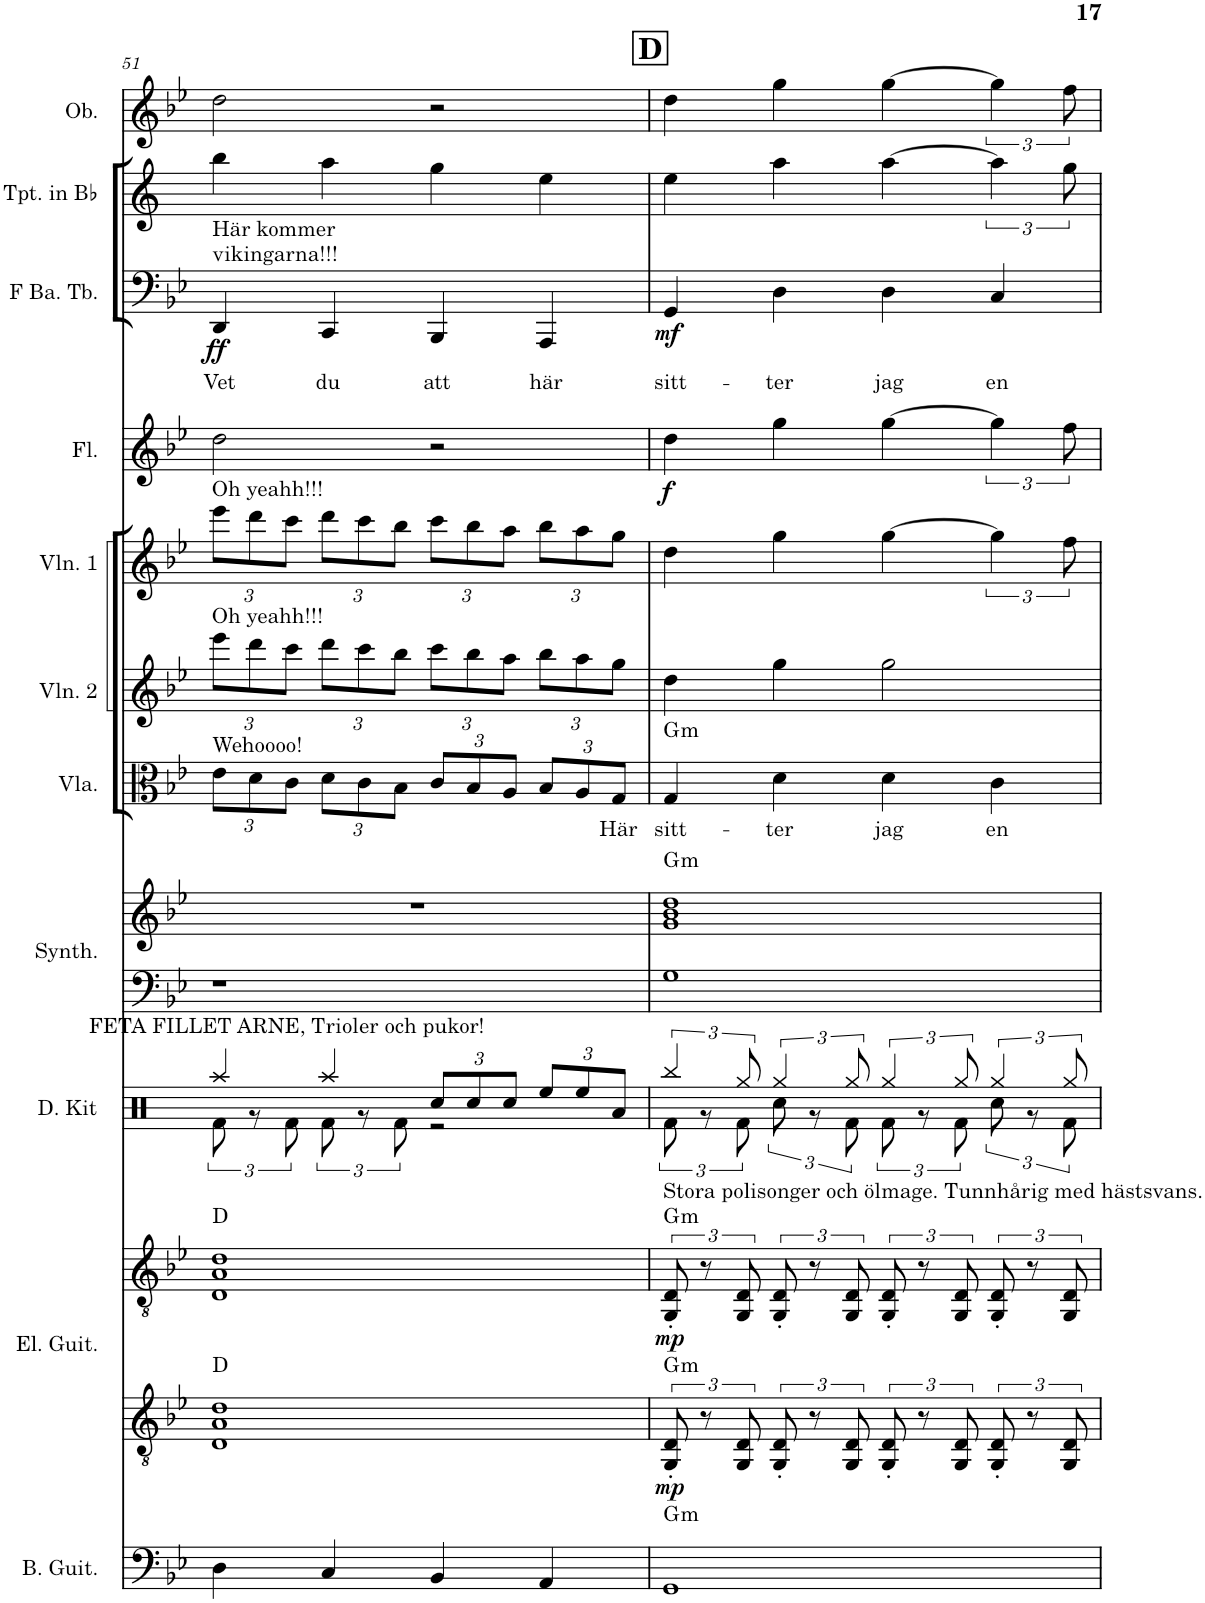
**kern	**harte	**kern	**kern	**dynam	**harte	**kern	**kern	**kern	**harte	**kern	**text	**harte	**kern	**kern	**kern	**dynam	**kern	**text	**dynam	**kern	**kern
*part11	*part11	*part10	*part10	*part10	*part10	*part9	*part8	*part8	*part8	*part7	*part7	*part7	*part6	*part5	*part4	*part4	*part3	*part3	*part3	*part2	*part1
*staff13	*	*staff12	*staff11	*staff11/12	*	*staff10	*staff9	*staff8	*	*staff7	*staff7	*	*staff6	*staff5	*staff4	*staff4	*staff3	*staff3	*staff3	*staff2	*staff1
*I"Bass Guitar	*	*I"Electric Guitar	*	*	*	*I"Drum Kit	*I"Choir Synthesizer	*	*	*I"Viola	*	*	*I"Violin 2	*I"Violin 1	*I"Flute	*	*I"F Bass Tuba	*	*	*I"Trumpet in Bb	*I"Oboe
*I'B. Guit.	*	*I'El. Guit.	*	*	*	*I'D. Kit	*I'Synth.	*	*	*I'Vla.	*	*	*I'Vln. 2	*I'Vln. 1	*I'Fl.	*	*I'F Ba. Tb.	*	*	*I'Tpt. in Bb	*I'Ob.
!!LO:PB:g=z
*clefF4	*	*clefGv2	*clefGv2	*	*	*clefX	*clefF4	*clefG2	*	*clefC3	*	*	*clefG2	*clefG2	*clefG2	*	*clefF4	*	*	*clefG2	*clefG2
*Trd7c12	*	*	*	*	*	*	*	*	*	*	*	*	*	*	*	*	*	*	*	*Trd1c2	*
*k[b-e-]	*	*k[b-e-]	*k[b-e-]	*	*	*k[]	*k[b-e-]	*k[b-e-]	*	*k[b-e-]	*	*	*k[b-e-]	*k[b-e-]	*k[b-e-]	*	*k[b-e-]	*	*	*k[]	*k[b-e-]
*M4/4	*	*M4/4	*M4/4	*	*	*M4/4	*M4/4	*M4/4	*	*M4/4	*	*	*M4/4	*M4/4	*M4/4	*	*M4/4	*	*	*M4/4	*M4/4
=51	=51	=51	=51	=51	=51	=51	=51	=51	=51	=51	=51	=51	=51	=51	=51	=51	=51	=51	=51	=51	=51
*	*	*	*	*	*	*^	*	*	*	*	*	*	*	*	*	*	*	*	*	*	*
*	*	*	*	*	*	*	*	*	*	*	*Xbrackettup	*	*	*Xbrackettup	*Xbrackettup	*	*	*	*	*	*	*
!	!	!	!	!	!	!	!	!	!	!	!	!	!	!	!	!	!	!LO:TX:a:t=Här kommer	!	!	!	!
!	!	!	!	!	!	!	!	!	!	!	!	!	!	!	!	!	!	!LO:TX:a:t=vikingarna!!!	!	!	!	!
!	!	!	!	!	!	!	!	!	!	!	!	!	!	!	!LO:TX:a:t=Oh yeahh!!!	!	!	!	!	!	!	!
!	!	!	!	!	!	!	!	!	!	!	!	!	!	!LO:TX:a:t=Oh yeahh!!!	!	!	!	!	!	!	!	!
!	!	!	!	!	!	!	!	!	!	!	!LO:TX:a:t=Wehoooo!	!	!	!	!	!	!	!	!	!	!	!
!	!	!	!	!	!	!LO:TX:a:t=FETA FILLET ARNE, Trioler och pukor!	!	!	!	!	!	!	!	!	!	!	!	!	!	!	!	!
!	!	!	!	!	!	!	!	!	!	!	!	!	!	!	!	!	!	!	!LO:LY:b	!LO:DY:b	!	!
4D\	.	1D 1A 1d	1D 1A 1d	.	D:maj D:maj	4Raa/	12Rf\	1r	1r	.	12e-\L	.	.	12eee-\L	12eee-\L	2dd\	.	4DD/	Vet	ff	4bb\	2dd\
.	.	.	.	.	.	.	12r	.	.	.	12d\	.	.	12ddd\	12ddd\	.	.	.	.	.	.	.
.	.	.	.	.	.	.	12Rf\	.	.	.	12c\J	.	.	12ccc\J	12ccc\J	.	.	.	.	.	.	.
!	!	!	!	!	!	!	!	!	!	!	!	!	!	!	!	!	!	!	!LO:LY:b	!	!	!
4C/	.	.	.	.	.	4Raa/	12Rf\	.	.	.	12d\L	.	.	12ddd\L	12ddd\L	.	.	4CC/	du	.	4aa\	.
.	.	.	.	.	.	.	12r	.	.	.	12c\	.	.	12ccc\	12ccc\	.	.	.	.	.	.	.
.	.	.	.	.	.	.	12Rf\	.	.	.	12B-\J	.	.	12bb-\J	12bb-\J	.	.	.	.	.	.	.
*	*	*	*	*	*	*Xbrackettup	*	*	*	*	*	*	*	*	*	*	*	*	*	*	*	*
!	!	!	!	!	!	!	!	!	!	!	!	!	!	!	!	!	!	!	!LO:LY:b	!	!	!
4BB-/	.	.	.	.	.	12Rcc/L	2r	.	.	.	12c/L	.	.	12ccc\L	12ccc\L	2r	.	4BBB-/	att	.	4gg\	2r
.	.	.	.	.	.	12Rcc/	.	.	.	.	12B-/	.	.	12bb-\	12bb-\	.	.	.	.	.	.	.
.	.	.	.	.	.	12Rcc/J	.	.	.	.	12A/J	.	.	12aa\J	12aa\J	.	.	.	.	.	.	.
!	!	!	!	!	!	!	!	!	!	!	!	!	!	!	!	!	!	!	!LO:LY:b	!	!	!
4AA/	.	.	.	.	.	12Ree/L	.	.	.	.	12B-/L	.	.	12bb-\L	12bb-\L	.	.	4AAA/	här	.	4ee\	.
.	.	.	.	.	.	12Ree/	.	.	.	.	12A/	.	.	12aa\	12aa\	.	.	.	.	.	.	.
!	!	!	!	!	!	!	!	!	!	!	!	!LO:LY:b	!	!	!	!	!	!	!	!	!	!
.	.	.	.	.	.	12Ra/J	.	.	.	.	12G/J	Här	.	12gg\J	12gg\J	.	.	.	.	.	.	.
!!LO:REH:place=s1:a:B:cj:fs=14:t=D
=52	=52	=52	=52	=52	=52	=52	=52	=52	=52	=52	=52	=52	=52	=52	=52	=52	=52	=52	=52	=52	=52	=52
*	*	*	*	*	*	*brackettup	*	*	*	*	*	*	*	*	*	*	*	*	*	*	*	*
!	!	!	!LO:TX:a:t=Stora polisonger och ölmage. Tunnhårig med hästsvans.	!	!	!	!	!	!	!	!	!	!	!	!	!	!	!	!	!	!	!
!	!	!	!	!LO:DY:b=2	!	!	!	!	!	!	!	!LO:LY:b	!	!	!	!	!	!	!LO:LY:b	!	!	!
!	!LO:H:kt=m	!	!	!LO:DY:n=1:b	!LO:H:n=1:kt=m	!	!	!	!	!	!	!	!	!	!	!	!LO:DY:b	!	!	!LO:DY:b	!	!
!	!	!	!	!	!LO:H:n=2:kt=m	!	!	!	!	!LO:H:kt=m	!	!	!LO:H:kt=m	!	!	!	!	!	!	!	!	!
1GG	G:min	12GG/' 12D/'	12GG/' 12D/'	mp mp	G:min G:min	6Rbb/	12Rf\	1G	1g 1b- 1dd	G:min	4G/	sitt-	G:min	4dd\	4dd\	4dd\	f	4GG/	sitt-	mf	4ee\	4dd\
.	.	12r	12r	.	.	.	12r	.	.	.	.	.	.	.	.	.	.	.	.	.	.	.
.	.	12GG/ 12D/	12GG/ 12D/	.	.	12Rgg/	12Rf\	.	.	.	.	.	.	.	.	.	.	.	.	.	.	.
!	!	!	!	!	!	!	!	!	!	!	!	!LO:LY:b	!	!	!	!	!	!	!LO:LY:b	!	!	!
.	.	12GG/' 12D/'	12GG/' 12D/'	.	.	6Rgg/	12Rcc\	.	.	.	4d\	-ter	.	4gg\	4gg\	4gg\	.	4D\	-ter	.	4aa\	4gg\
.	.	12r	12r	.	.	.	12r	.	.	.	.	.	.	.	.	.	.	.	.	.	.	.
.	.	12GG/ 12D/	12GG/ 12D/	.	.	12Rgg/	12Rf\	.	.	.	.	.	.	.	.	.	.	.	.	.	.	.
!	!	!	!	!	!	!	!	!	!	!	!	!LO:LY:b	!	!	!	!	!	!	!LO:LY:b	!	!	!
.	.	12GG/' 12D/'	12GG/' 12D/'	.	.	6Rgg/	12Rf\	.	.	.	4d\	jag	.	2gg\	[4gg\	[4gg\	.	4D\	jag	.	[4aa\	[4gg\
.	.	12r	12r	.	.	.	12r	.	.	.	.	.	.	.	.	.	.	.	.	.	.	.
.	.	12GG/ 12D/	12GG/ 12D/	.	.	12Rgg/	12Rf\	.	.	.	.	.	.	.	.	.	.	.	.	.	.	.
!	!	!	!	!	!	!	!	!	!	!	!	!LO:LY:b	!	!	!	!	!	!	!	!	!	!
*	*	*	*	*	*	*	*	*	*	*	*	*	*	*	*brackettup	*	*	*	*	*	*	*
!	!	!	!	!	!	!	!	!	!	!	!	!	!	!	!	!	!	!	!LO:LY:b	!	!	!
.	.	12GG/' 12D/'	12GG/' 12D/'	.	.	6Rgg/	12Rcc\	.	.	.	4c\	en	.	.	6gg\]	6gg\]	.	4C/	en	.	6aa\]	6gg\]
.	.	12r	12r	.	.	.	12r	.	.	.	.	.	.	.	.	.	.	.	.	.	.	.
.	.	12GG/ 12D/	12GG/ 12D/	.	.	12Rgg/	12Rf\	.	.	.	.	.	.	.	12ff\	12ff\	.	.	.	.	12gg\	12ff\
*	*	*	*	*	*	*v	*v	*	*	*	*	*	*	*	*	*	*	*	*	*	*	*
=	=	=	=	=	=	=	=	=	=	=	=	=	=	=	=	=	=	=	=	=	=
*-	*-	*-	*-	*-	*-	*-	*-	*-	*-	*-	*-	*-	*-	*-	*-	*-	*-	*-	*-	*-	*-
